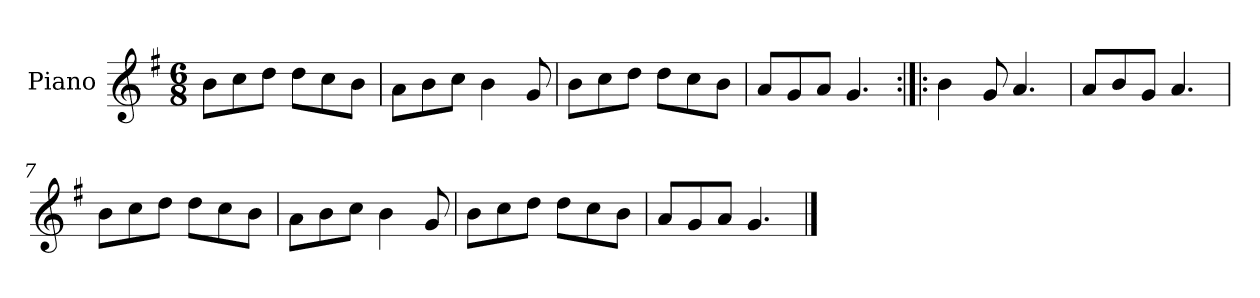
**kern
*part1
*staff1
*I"Piano
*I'Pno.
*clefG2
*k[f#]
*M6/8
=1
8b\L
8cc\
8dd\J
8dd\L
8cc\
8b\J
=2
8a\L
8b\
8cc\J
4b\
8g/
=3
8b\L
8cc\
8dd\J
8dd\L
8cc\
8b\J
=4
8a/L
8g/
8a/J
4.g/
=5:|!|:
4b\
8g/
4.a/
=6
8a/L
8b/
8g/J
4.a/
=7
8b\L
8cc\
8dd\J
8dd\L
8cc\
8b\J
!!LO:LB:g=z
=8
8a\L
8b\
8cc\J
4b\
8g/
=9
8b\L
8cc\
8dd\J
8dd\L
8cc\
8b\J
=10
8a/L
8g/
8a/J
4.g/
==
*-
